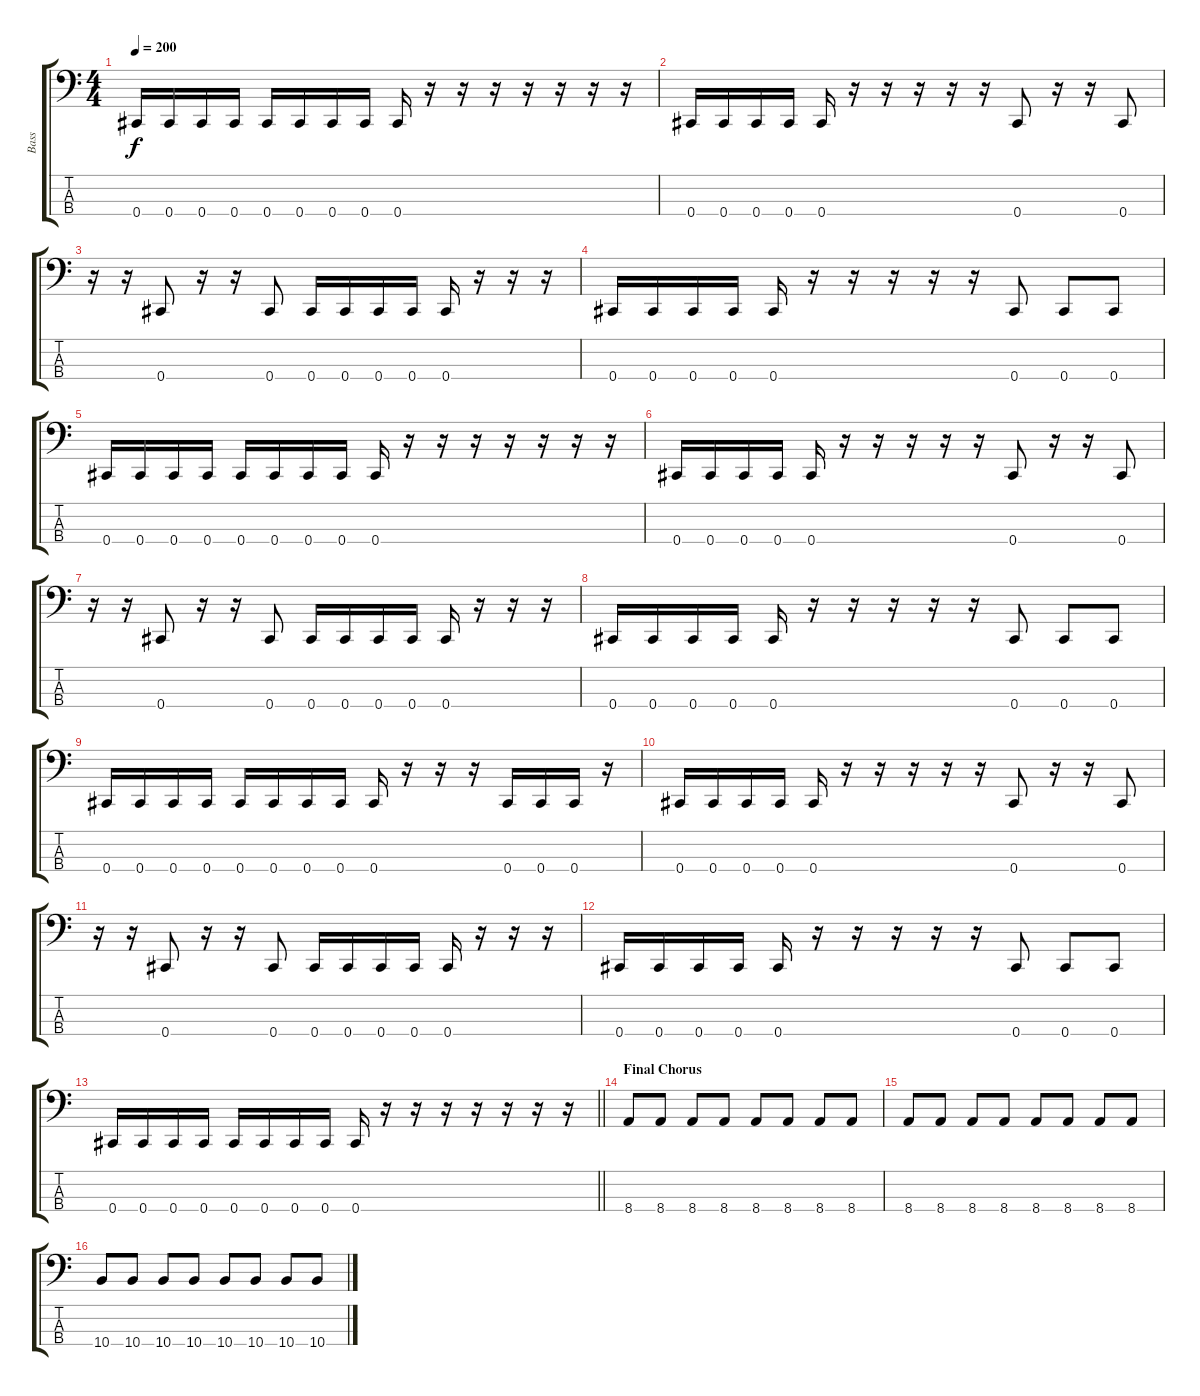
\track ("Bass" "Bass") {instrument electricbassfinger}
\staff {score tabs}
\tuning (Gb2 Db2 Ab1 Db1) {hide}
\ts (4 4)
\tempo 200
\clef f4
\ks c
0.4.16{dy f} 0.4.16 0.4.16 0.4.16 0.4.16 0.4.16 0.4.16 0.4.16 0.4.16 r.16 r.16 r.16 r.16 r.16 r.16 r.16 |
0.4.16 0.4.16 0.4.16 0.4.16 0.4.16 r.16 r.16 r.16 r.16 r.16 0.4.8 r.16 r.16 0.4.8 |
r.16 r.16 0.4.8 r.16 r.16 0.4.8 0.4.16 0.4.16 0.4.16 0.4.16 0.4.16 r.16 r.16 r.16 |
0.4.16 0.4.16 0.4.16 0.4.16 0.4.16 r.16 r.16 r.16 r.16 r.16 0.4.8 0.4.8 0.4.8 |
0.4.16 0.4.16 0.4.16 0.4.16 0.4.16 0.4.16 0.4.16 0.4.16 0.4.16 r.16 r.16 r.16 r.16 r.16 r.16 r.16 |
0.4.16 0.4.16 0.4.16 0.4.16 0.4.16 r.16 r.16 r.16 r.16 r.16 0.4.8 r.16 r.16 0.4.8 |
r.16 r.16 0.4.8 r.16 r.16 0.4.8 0.4.16 0.4.16 0.4.16 0.4.16 0.4.16 r.16 r.16 r.16 |
0.4.16 0.4.16 0.4.16 0.4.16 0.4.16 r.16 r.16 r.16 r.16 r.16 0.4.8 0.4.8 0.4.8 |
0.4.16 0.4.16 0.4.16 0.4.16 0.4.16 0.4.16 0.4.16 0.4.16 0.4.16 r.16 r.16 r.16 0.4.16 0.4.16 0.4.16 r.16 |
0.4.16 0.4.16 0.4.16 0.4.16 0.4.16 r.16 r.16 r.16 r.16 r.16 0.4.8 r.16 r.16 0.4.8 |
r.16 r.16 0.4.8 r.16 r.16 0.4.8 0.4.16 0.4.16 0.4.16 0.4.16 0.4.16 r.16 r.16 r.16 |
0.4.16 0.4.16 0.4.16 0.4.16 0.4.16 r.16 r.16 r.16 r.16 r.16 0.4.8 0.4.8 0.4.8 |
\barLineRight lightlight
0.4.16 0.4.16 0.4.16 0.4.16 0.4.16 0.4.16 0.4.16 0.4.16 0.4.16 r.16 r.16 r.16 r.16 r.16 r.16 r.16 |
\section ("" "Final Chorus")
8.4.8 8.4.8 8.4.8 8.4.8 8.4.8 8.4.8 8.4.8 8.4.8 |
8.4.8 8.4.8 8.4.8 8.4.8 8.4.8 8.4.8 8.4.8 8.4.8 |
10.4.8 10.4.8 10.4.8 10.4.8 10.4.8 10.4.8 10.4.8 10.4.8
